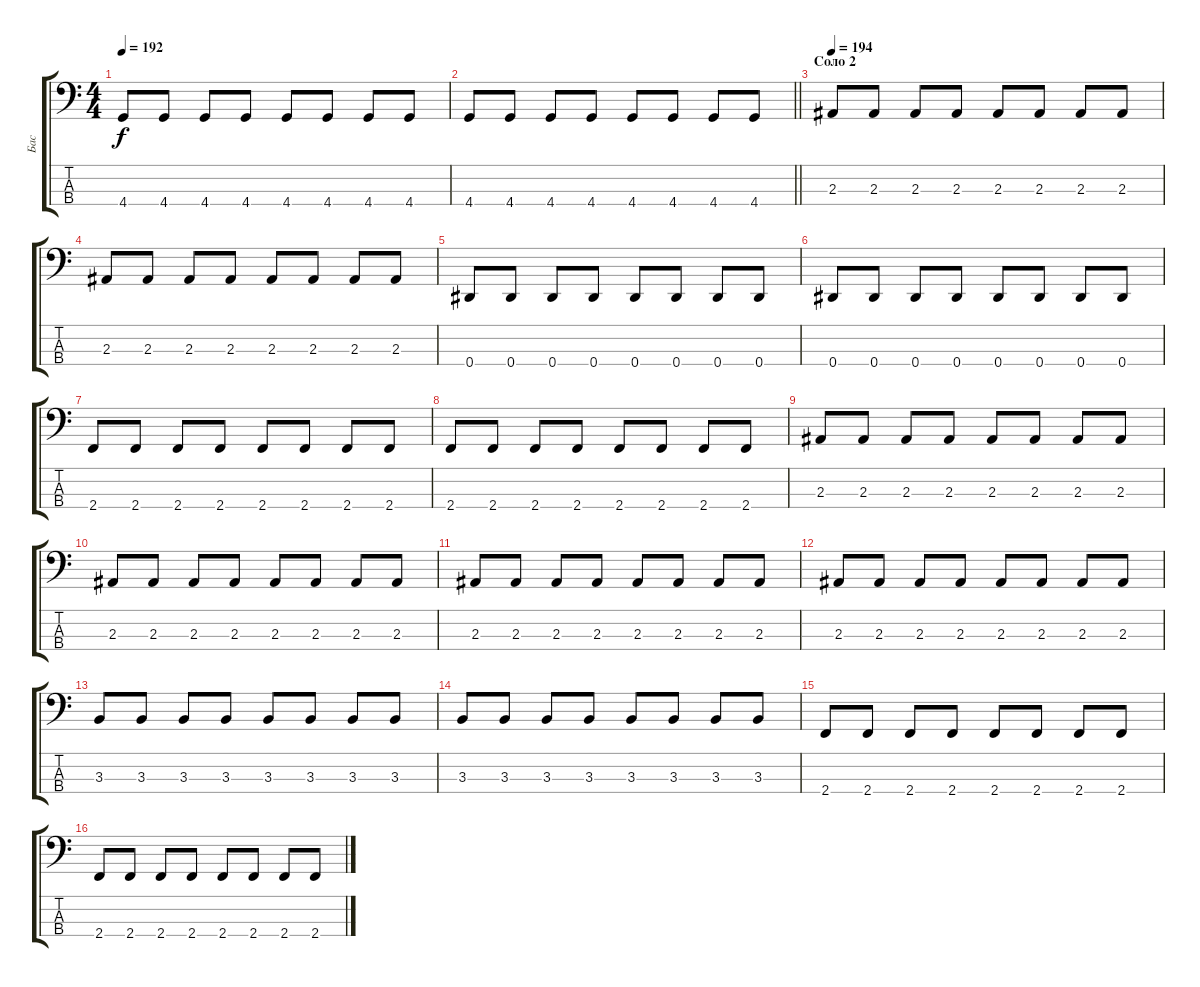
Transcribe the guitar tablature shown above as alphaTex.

\track ("Бас" "Бас") {instrument electricbassfinger}
\staff {score tabs}
\tuning (Gb2 Db2 Ab1 Eb1) {hide}
\ts (4 4)
\tempo 192
\clef f4
\ks c
4.4.8{dy f} 4.4.8 4.4.8 4.4.8 4.4.8 4.4.8 4.4.8 4.4.8 |
\barLineRight lightlight
4.4.8 4.4.8 4.4.8 4.4.8 4.4.8 4.4.8 4.4.8 4.4.8 |
\section ("" "Соло 2")
\tempo 194
2.3.8 2.3.8 2.3.8 2.3.8 2.3.8 2.3.8 2.3.8 2.3.8 |
2.3.8 2.3.8 2.3.8 2.3.8 2.3.8 2.3.8 2.3.8 2.3.8 |
0.4.8 0.4.8 0.4.8 0.4.8 0.4.8 0.4.8 0.4.8 0.4.8 |
0.4.8 0.4.8 0.4.8 0.4.8 0.4.8 0.4.8 0.4.8 0.4.8 |
2.4.8 2.4.8 2.4.8 2.4.8 2.4.8 2.4.8 2.4.8 2.4.8 |
2.4.8 2.4.8 2.4.8 2.4.8 2.4.8 2.4.8 2.4.8 2.4.8 |
2.3.8 2.3.8 2.3.8 2.3.8 2.3.8 2.3.8 2.3.8 2.3.8 |
2.3.8 2.3.8 2.3.8 2.3.8 2.3.8 2.3.8 2.3.8 2.3.8 |
2.3.8 2.3.8 2.3.8 2.3.8 2.3.8 2.3.8 2.3.8 2.3.8 |
2.3.8 2.3.8 2.3.8 2.3.8 2.3.8 2.3.8 2.3.8 2.3.8 |
3.3.8 3.3.8 3.3.8 3.3.8 3.3.8 3.3.8 3.3.8 3.3.8 |
3.3.8 3.3.8 3.3.8 3.3.8 3.3.8 3.3.8 3.3.8 3.3.8 |
2.4.8 2.4.8 2.4.8 2.4.8 2.4.8 2.4.8 2.4.8 2.4.8 |
2.4.8 2.4.8 2.4.8 2.4.8 2.4.8 2.4.8 2.4.8 2.4.8
